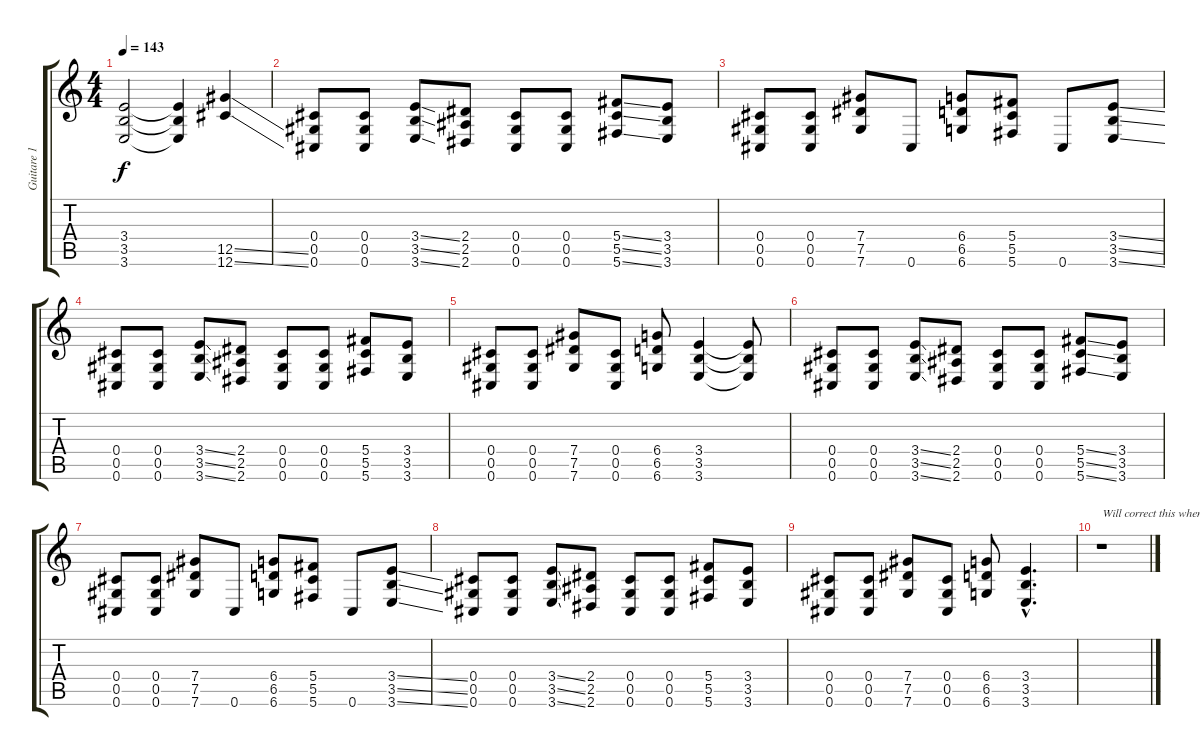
\track ("Guitare 1 >Pierre<" "Guitare 1 ") {instrument distortionguitar}
\staff {score tabs}
\tuning (Eb4 Bb3 Gb3 Db3 Ab2 Db2) {hide}
\ts (4 4)
\tempo 143
\clef g2
\ks c
(3.4{t} 3.5{t} 3.6{t}).2{dy f} (3.4{t} 3.5{t} 3.6{t}).4 (12.5{ss} 12.6{ss}).4 |
(0.4 0.5 0.6).8 (0.4 0.5 0.6).8 (3.4{ss} 3.5{ss} 3.6{ss}).8 (2.4 2.5 2.6).8 (0.4 0.5 0.6).8 (0.4 0.5 0.6).8 (5.4{ss} 5.5{ss} 5.6{ss}).8 (3.4 3.5 3.6).8 |
(0.4 0.5 0.6).8 (0.4 0.5 0.6).8 (7.4 7.5 7.6).8 0.6.8 (6.4 6.5 6.6).8 (5.4 5.5 5.6).8 0.6.8 (3.4{ss} 3.5{ss} 3.6{ss}).8 |
(0.4 0.5 0.6).8 (0.4 0.5 0.6).8 (3.4{ss} 3.5{ss} 3.6{ss}).8 (2.4 2.5 2.6).8 (0.4 0.5 0.6).8 (0.4 0.5 0.6).8 (5.4 5.5 5.6).8 (3.4 3.5 3.6).8 |
(0.4 0.5 0.6).8 (0.4 0.5 0.6).8 (7.4 7.5 7.6).8 (0.4 0.5 0.6).8 (6.4 6.5 6.6).8 (3.4 3.5 3.6).4 (3.4{t} 3.5{t} 3.6{t}).8 |
(0.4 0.5 0.6).8 (0.4 0.5 0.6).8 (3.4{ss} 3.5{ss} 3.6{ss}).8 (2.4 2.5 2.6).8 (0.4 0.5 0.6).8 (0.4 0.5 0.6).8 (5.4{ss} 5.5{ss} 5.6{ss}).8 (3.4 3.5 3.6).8 |
(0.4 0.5 0.6).8 (0.4 0.5 0.6).8 (7.4 7.5 7.6).8 0.6.8 (6.4 6.5 6.6).8 (5.4 5.5 5.6).8 0.6.8 (3.4{ss} 3.5{ss} 3.6{ss}).8 |
(0.4 0.5 0.6).8 (0.4 0.5 0.6).8 (3.4{ss} 3.5{ss} 3.6{ss}).8 (2.4 2.5 2.6).8 (0.4 0.5 0.6).8 (0.4 0.5 0.6).8 (5.4 5.5 5.6).8 (3.4 3.5 3.6).8 |
(0.4 0.5 0.6).8 (0.4 0.5 0.6).8 (7.4 7.5 7.6).8 (0.4 0.5 0.6).8 (6.4 6.5 6.6).8 (3.4{hac} 3.5{hac} 3.6{hac}).4{d} |
r.1{txt "Will correct this when I've figured it out"}
